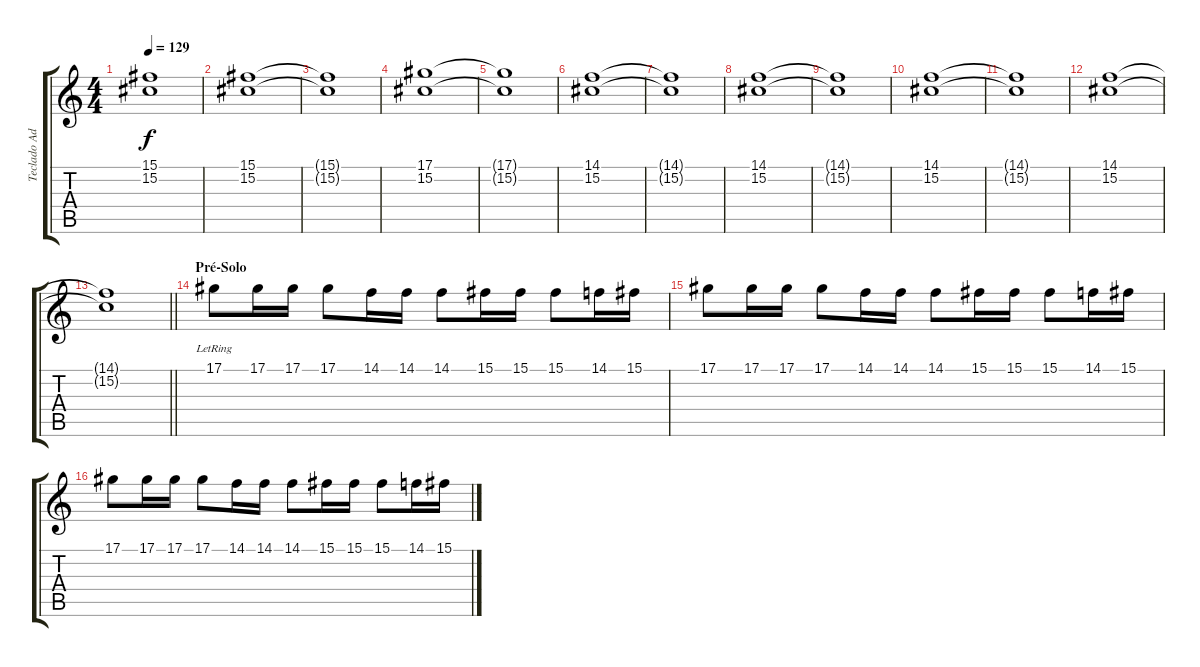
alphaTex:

\track ("Teclado Adicional" "Teclado Ad") {instrument fx1rain}
\staff {score tabs}
\tuning (Eb4 Bb3 Gb3 Db3 Ab2 Eb2) {hide}
\ts (4 4)
\tempo 129
\clef g2
\ks c
(15.1{t} 15.2{t}).1{dy f} |
(15.1 15.2).1 |
(15.1{t} 15.2{t}).1 |
(17.1 15.2).1 |
(17.1{t} 15.2{t}).1 |
(14.1 15.2).1 |
(14.1{t} 15.2{t}).1 |
(14.1 15.2).1 |
(14.1{t} 15.2{t}).1 |
(14.1 15.2).1 |
(14.1{t} 15.2{t}).1 |
(14.1 15.2).1 |
\barLineRight lightlight
(14.1{t} 15.2{t}).1 |
\section ("" "Pré-Solo")
17.1{lr}.8{volume 6 instrument fx1rain} 17.1.16 17.1.16 17.1.8 14.1.16 14.1.16 14.1.8 15.1.16 15.1.16 15.1.8 14.1.16 15.1.16 |
17.1.8 17.1.16 17.1.16 17.1.8 14.1.16 14.1.16 14.1.8 15.1.16 15.1.16 15.1.8 14.1.16 15.1.16 |
17.1.8 17.1.16 17.1.16 17.1.8 14.1.16 14.1.16 14.1.8 15.1.16 15.1.16 15.1.8 14.1.16 15.1.16
